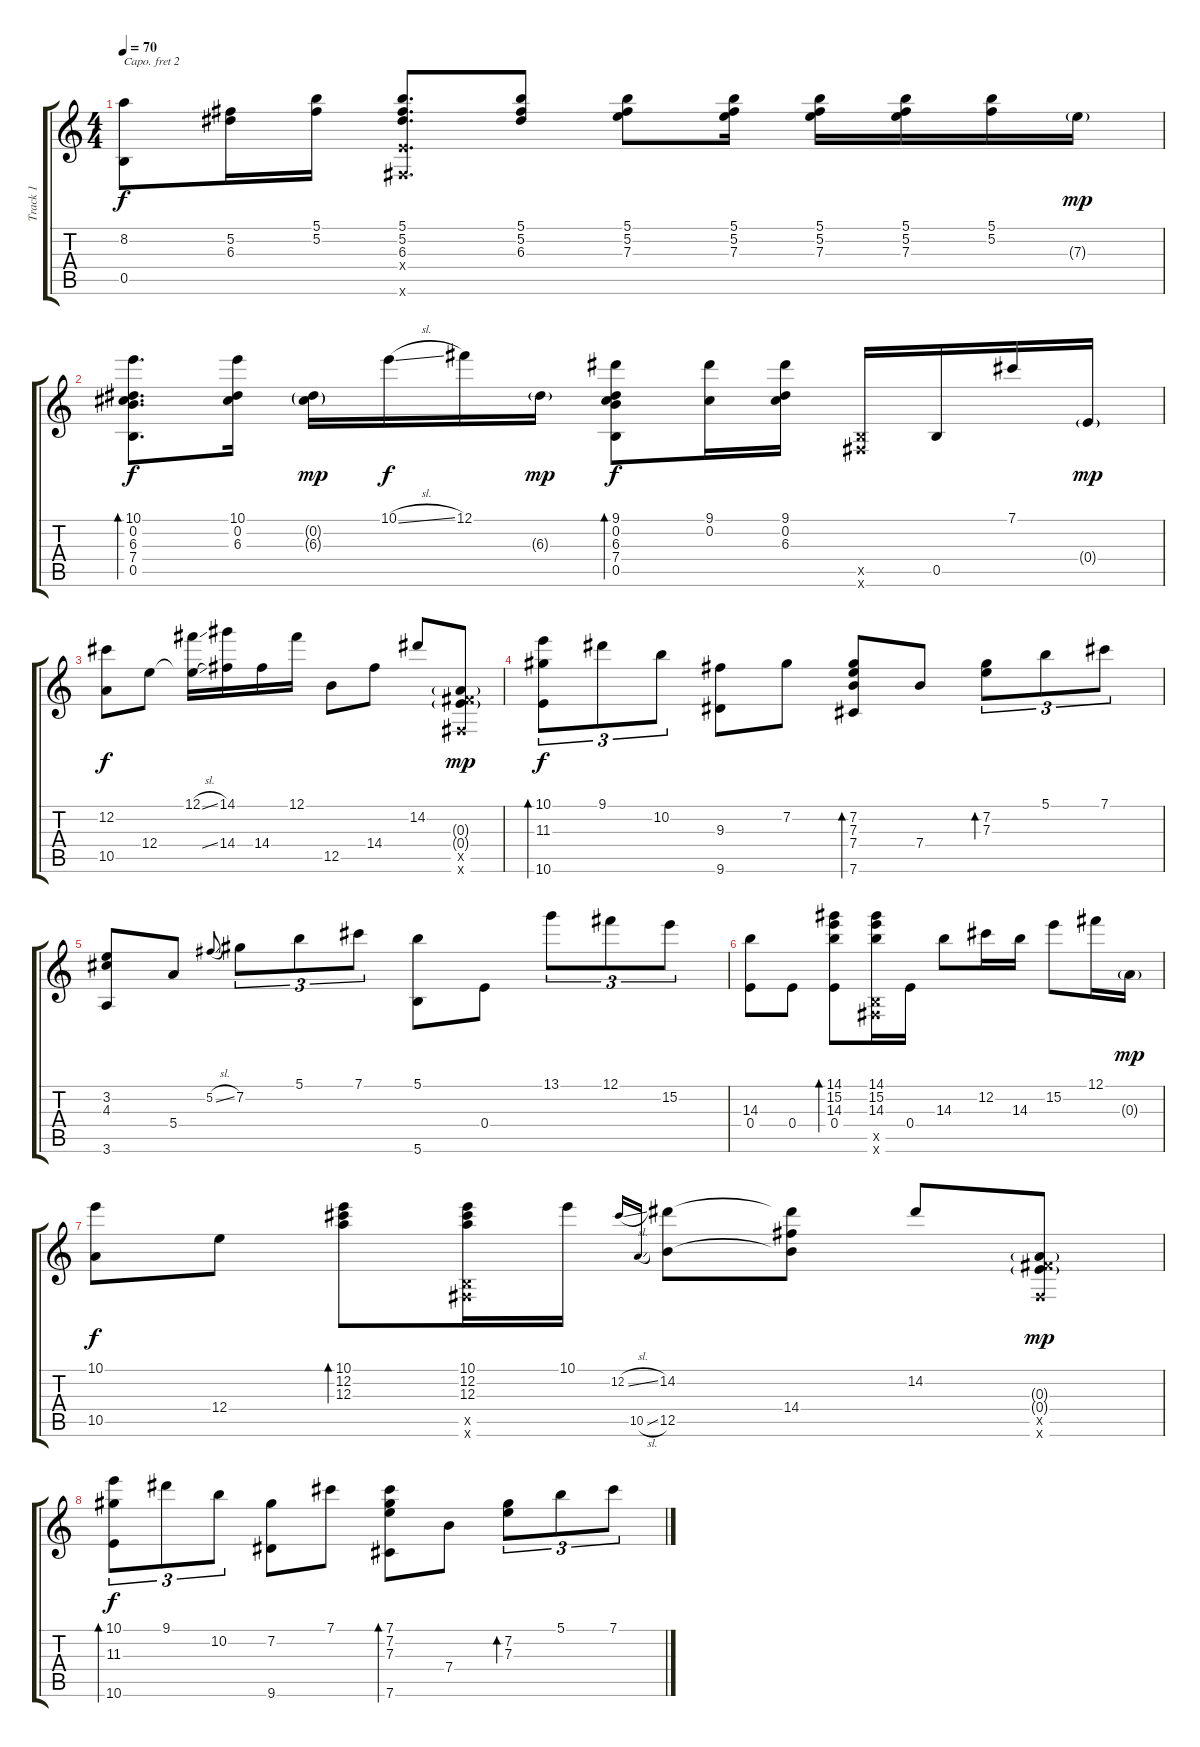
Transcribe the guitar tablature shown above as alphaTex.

\track ("Track 1" "Track 1") {instrument acousticguitarsteel}
\staff {score tabs}
\capo 2
\tuning (E4 B3 G3 D3 A2 E2) {hide}
\ts (4 4)
\tempo 70
\clef g2
\ks c
(8.2 0.5).8{dy f} (5.2 6.3).16 (5.1 5.2).16 (5.1 5.2 6.3 0.4{x} 0.6{x}).8{d} (5.1 5.2 6.3).8 (5.1 5.2 7.3).8 (5.1 5.2 7.3).16 (5.1 5.2 7.3).16 (5.1 5.2 7.3).16 (5.1 5.2).16 7.3{g}.16{dy mp} |
(10.1 0.2 6.3 7.4 0.5).8{d bd 60 dy f} (10.1 0.2 6.3).16 (0.2{g} 6.3{g}).16{dy mp} 10.1{sl}.16{dy f} 12.1.16 6.3{g}.16{dy mp} (9.1 0.2 6.3 7.4 0.5).8{bd 60 dy f} (9.1 0.2).16 (9.1 0.2 6.3).16 (0.5{x} 0.6{x}).16 0.5.16 7.1.16 0.4{g}.16{dy mp} |
(12.2 10.5).8{dy f} 12.4.8 (12.1{sl} 12.4{sl t}).16 (14.1 14.4).16 14.4.16 12.1.16 12.5.8 14.4.8 14.2.8 (0.3{g} 0.4{g} 7.5{x} 0.6{x}).8{dy mp} |
(10.1 11.3 10.6).8{tu (3 2) bd 60 dy f} 9.1.8{tu (3 2)} 10.2.8{tu (3 2)} (9.3 9.6).8 7.2.8 (7.2 7.3 7.4 7.6).8{bd 60} 7.4.8 (7.2 7.3).8{tu (3 2) bd 120} 5.1.8{tu (3 2)} 7.1.8{tu (3 2)} |
(3.2 4.3 3.6).8 5.4.8 5.2{sl}.8{gr onbeat} 7.2.8{tu (3 2)} 5.1.8{tu (3 2)} 7.1.8{tu (3 2)} (5.1 5.6).8 0.4.8 13.1.8{tu (3 2)} 12.1.8{tu (3 2)} 15.2.8{tu (3 2)} |
(14.3 0.4).8 0.4.8 (14.1 15.2 14.3 0.4).8{bd 60} (14.1 15.2 14.3 0.5{x} 0.6{x}).16 0.4.16 14.3.8 12.2.16 14.3.16 15.2.8 12.1.16 0.3{g}.16{dy mp} |
(10.1 10.5).8{dy f} 12.4.8 (10.1 12.2 12.3).8{bd 60} (10.1 12.2 12.3 0.5{x} 0.6{x}).16 10.1.16 12.2{sl}.16{gr onbeat} 10.5{sl}.16{gr onbeat} (14.2 12.5).8 (14.2{t} 14.4 12.5{t}).8 14.2.8 (0.3{g} 0.4{g} 7.5{x} 0.6{x}).8{dy mp} |
(10.1 11.3 10.6).8{tu (3 2) bd 120 dy f} 9.1.8{tu (3 2)} 10.2.8{tu (3 2)} (7.2 9.6).8 7.1.8 (7.1 7.2 7.3 7.6).8{bd 60} 7.4.8 (7.2 7.3).8{tu (3 2) bd 120} 5.1.8{tu (3 2)} 7.1.8{tu (3 2)}
